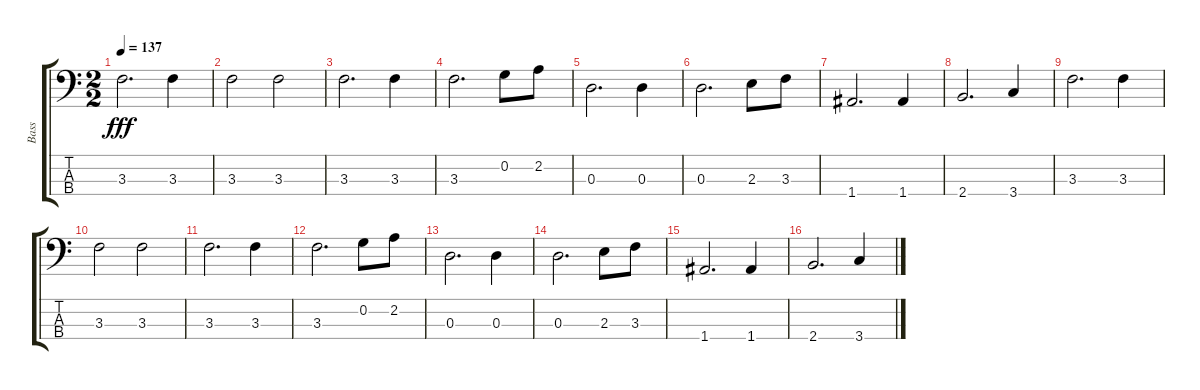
\track ("Bass" "Bass") {instrument electricbassfinger}
\staff {score tabs}
\tuning (C-1 G2 D2 A1) {hide}
\ts (2 2)
\tempo 137
\clef f4
\ks c
3.3.2{d dy fff} 3.3.4 |
3.3.2 3.3.2 |
3.3.2{d} 3.3.4 |
3.3.2{d} 0.2.8 2.2.8 |
0.3.2{d} 0.3.4 |
0.3.2{d} 2.3.8 3.3.8 |
1.4.2{d} 1.4.4 |
2.4.2{d} 3.4.4 |
3.3.2{d} 3.3.4 |
3.3.2 3.3.2 |
3.3.2{d} 3.3.4 |
3.3.2{d} 0.2.8 2.2.8 |
0.3.2{d} 0.3.4 |
0.3.2{d} 2.3.8 3.3.8 |
1.4.2{d} 1.4.4 |
2.4.2{d} 3.4.4
